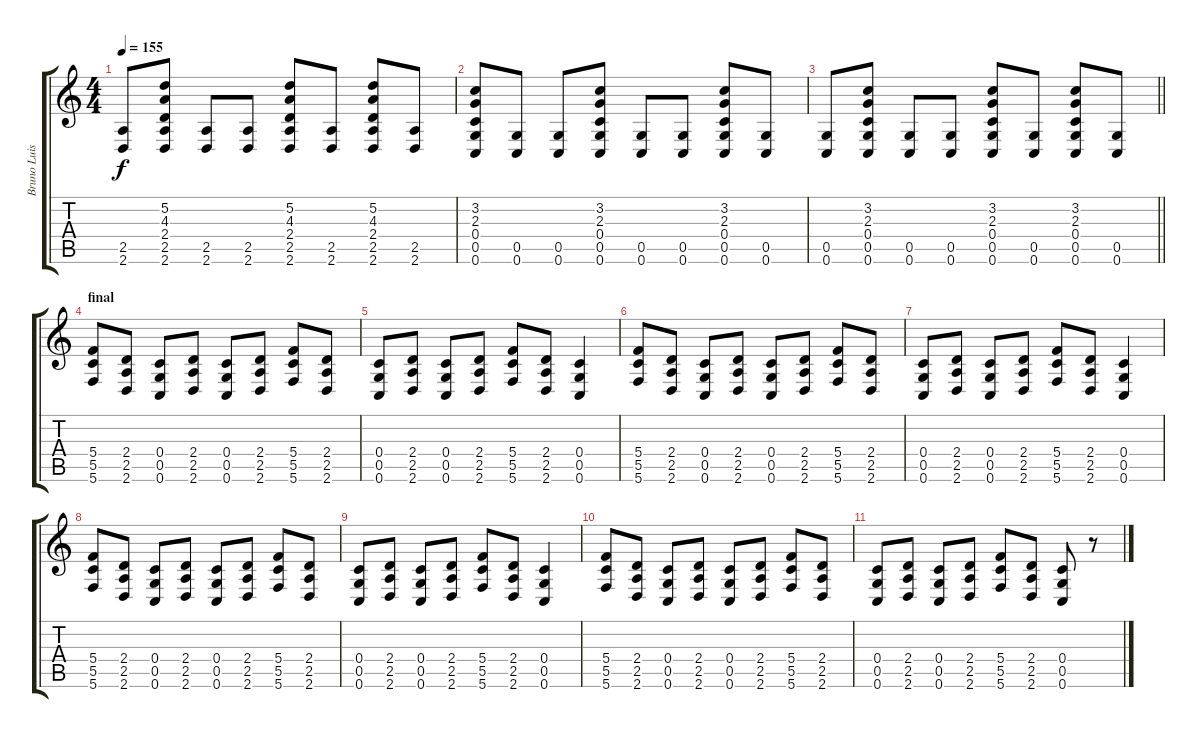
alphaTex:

\track ("Bruno Luis" "Bruno Luis") {instrument distortionguitar}
\staff {score tabs}
\tuning (D4 A3 F3 C3 G2 C2) {hide}
\ts (4 4)
\tempo 155
\clef g2
\ks c
(2.5 2.6).8{dy f} (5.2 4.3 2.4 2.5 2.6).8 (2.5 2.6).8 (2.5 2.6).8 (5.2 4.3 2.4 2.5 2.6).8 (2.5 2.6).8 (5.2 4.3 2.4 2.5 2.6).8 (2.5 2.6).8 |
(3.2 2.3 0.4 0.5 0.6).8 (0.5 0.6).8 (0.5 0.6).8 (3.2 2.3 0.4 0.5 0.6).8 (0.5 0.6).8 (0.5 0.6).8 (3.2 2.3 0.4 0.5 0.6).8 (0.5 0.6).8 |
\barLineRight lightlight
(0.5 0.6).8 (3.2 2.3 0.4 0.5 0.6).8 (0.5 0.6).8 (0.5 0.6).8 (3.2 2.3 0.4 0.5 0.6).8 (0.5 0.6).8 (3.2 2.3 0.4 0.5 0.6).8 (0.5 0.6).8 |
\section ("" "final")
(5.4 5.5 5.6).8 (2.4 2.5 2.6).8 (0.4 0.5 0.6).8 (2.4 2.5 2.6).8 (0.4 0.5 0.6).8 (2.4 2.5 2.6).8 (5.4 5.5 5.6).8 (2.4 2.5 2.6).8 |
(0.4 0.5 0.6).8 (2.4 2.5 2.6).8 (0.4 0.5 0.6).8 (2.4 2.5 2.6).8 (5.4 5.5 5.6).8 (2.4 2.5 2.6).8 (0.4 0.5 0.6).4 |
(5.4 5.5 5.6).8 (2.4 2.5 2.6).8 (0.4 0.5 0.6).8 (2.4 2.5 2.6).8 (0.4 0.5 0.6).8 (2.4 2.5 2.6).8 (5.4 5.5 5.6).8 (2.4 2.5 2.6).8 |
(0.4 0.5 0.6).8 (2.4 2.5 2.6).8 (0.4 0.5 0.6).8 (2.4 2.5 2.6).8 (5.4 5.5 5.6).8 (2.4 2.5 2.6).8 (0.4 0.5 0.6).4 |
(5.4 5.5 5.6).8 (2.4 2.5 2.6).8 (0.4 0.5 0.6).8 (2.4 2.5 2.6).8 (0.4 0.5 0.6).8 (2.4 2.5 2.6).8 (5.4 5.5 5.6).8 (2.4 2.5 2.6).8 |
(0.4 0.5 0.6).8 (2.4 2.5 2.6).8 (0.4 0.5 0.6).8 (2.4 2.5 2.6).8 (5.4 5.5 5.6).8 (2.4 2.5 2.6).8 (0.4 0.5 0.6).4 |
(5.4 5.5 5.6).8 (2.4 2.5 2.6).8 (0.4 0.5 0.6).8 (2.4 2.5 2.6).8 (0.4 0.5 0.6).8 (2.4 2.5 2.6).8 (5.4 5.5 5.6).8 (2.4 2.5 2.6).8 |
(0.4 0.5 0.6).8 (2.4 2.5 2.6).8 (0.4 0.5 0.6).8 (2.4 2.5 2.6).8 (5.4 5.5 5.6).8 (2.4 2.5 2.6).8 (0.4 0.5 0.6).8 r.8
